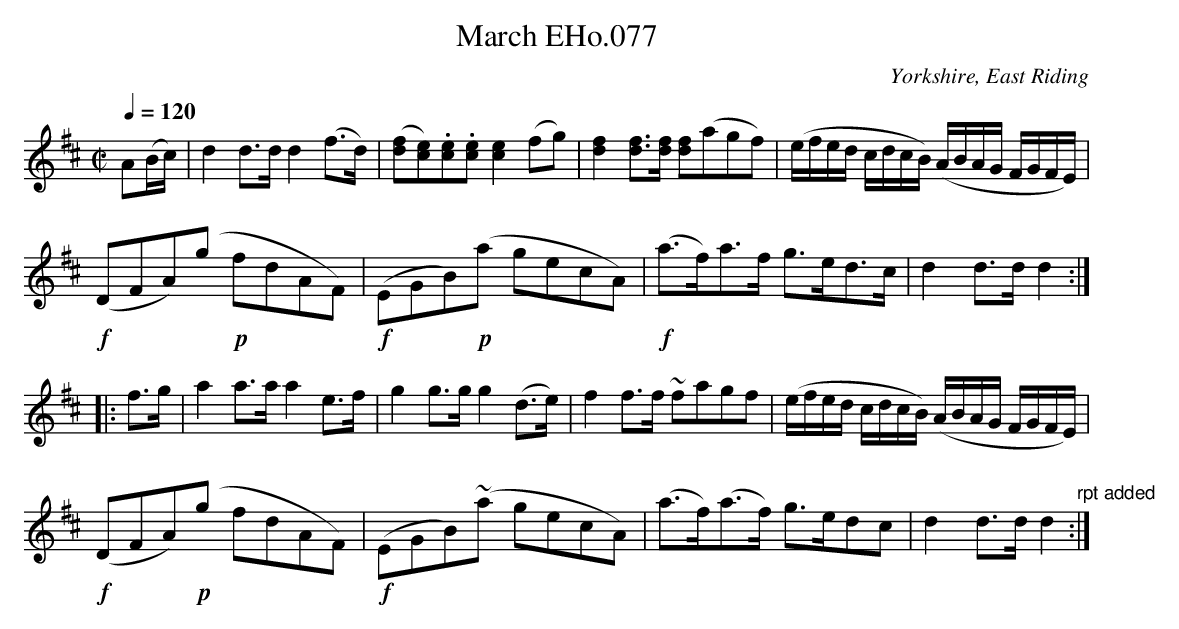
X:1
T:March EHo.077
M:C|
L:1/8
Q:1/4=120
O:Yorkshire, East Riding
K:D
A(B/c/)|d2d>dd2(f>d)|([fd][ec]).[ec].[ec] [e2c2] (fg)|[f2d2][fd]>[fd] [fd](agf)|(e/f/e/d/ c/d/c/B/) (A/B/A/G/ F/G/F/E/)|
!f!(DFA)(g !p!fdAF)|!f!(EGB)!p!(a gecA)|!f!(a>f)a>f g>ed>c|d2d>dd2:|
|:f>g|a2a>aa2e>f|g2g>gg2 (d>e)|f2f>f ~fagf|(e/f/e/d/ c/d/c/B/) (A/B/A/G/ F/G/F/E/)|
!f!(DFA)!p!(g fdAF)|!f!(EGB)(~a gecA)|(a>f)(a>f) g>edc|d2d>dd2"rpt added":|
